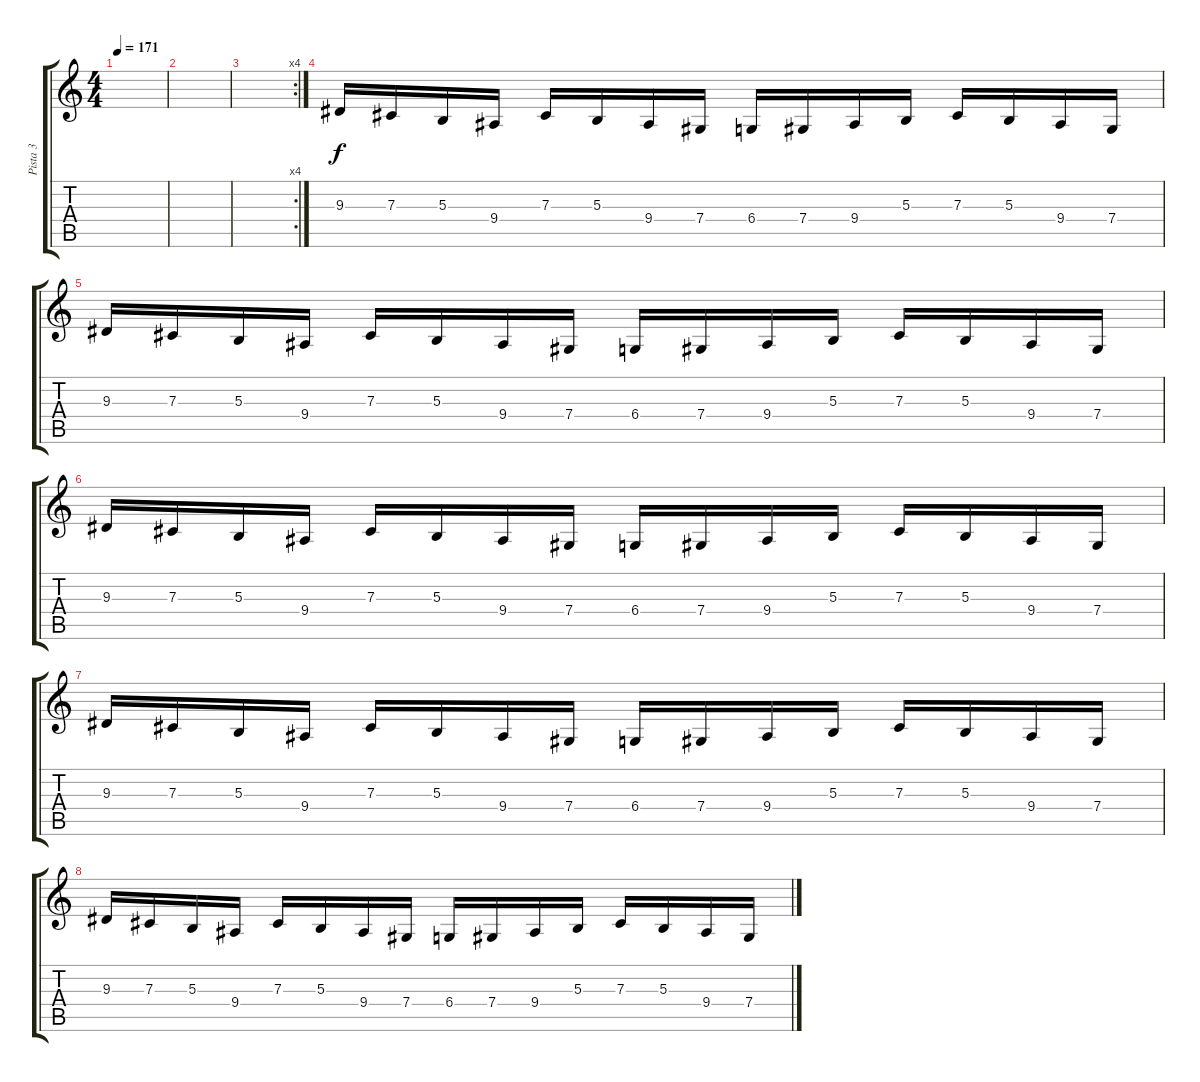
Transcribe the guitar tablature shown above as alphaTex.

\track ("Pista 3" "Pista 3") {instrument harpsichord}
\staff {score tabs}
\tuning (Eb4 Bb3 Gb3 Db3 Ab2 Eb2) {hide}
\ts (4 4)
\tempo 171
\clef g2
\ks c
|
|
\rc 4
|
9.3.16 7.3.16 5.3.16 9.4.16 7.3.16 5.3.16 9.4.16 7.4.16 6.4.16 7.4.16 9.4.16 5.3.16 7.3.16 5.3.16 9.4.16 7.4.16 |
9.3.16 7.3.16 5.3.16 9.4.16 7.3.16 5.3.16 9.4.16 7.4.16 6.4.16 7.4.16 9.4.16 5.3.16 7.3.16 5.3.16 9.4.16 7.4.16 |
9.3.16 7.3.16 5.3.16 9.4.16 7.3.16 5.3.16 9.4.16 7.4.16 6.4.16 7.4.16 9.4.16 5.3.16 7.3.16 5.3.16 9.4.16 7.4.16 |
9.3.16 7.3.16 5.3.16 9.4.16 7.3.16 5.3.16 9.4.16 7.4.16 6.4.16 7.4.16 9.4.16 5.3.16 7.3.16 5.3.16 9.4.16 7.4.16 |
9.3.16 7.3.16 5.3.16 9.4.16 7.3.16 5.3.16 9.4.16 7.4.16 6.4.16 7.4.16 9.4.16 5.3.16 7.3.16 5.3.16 9.4.16 7.4.16
